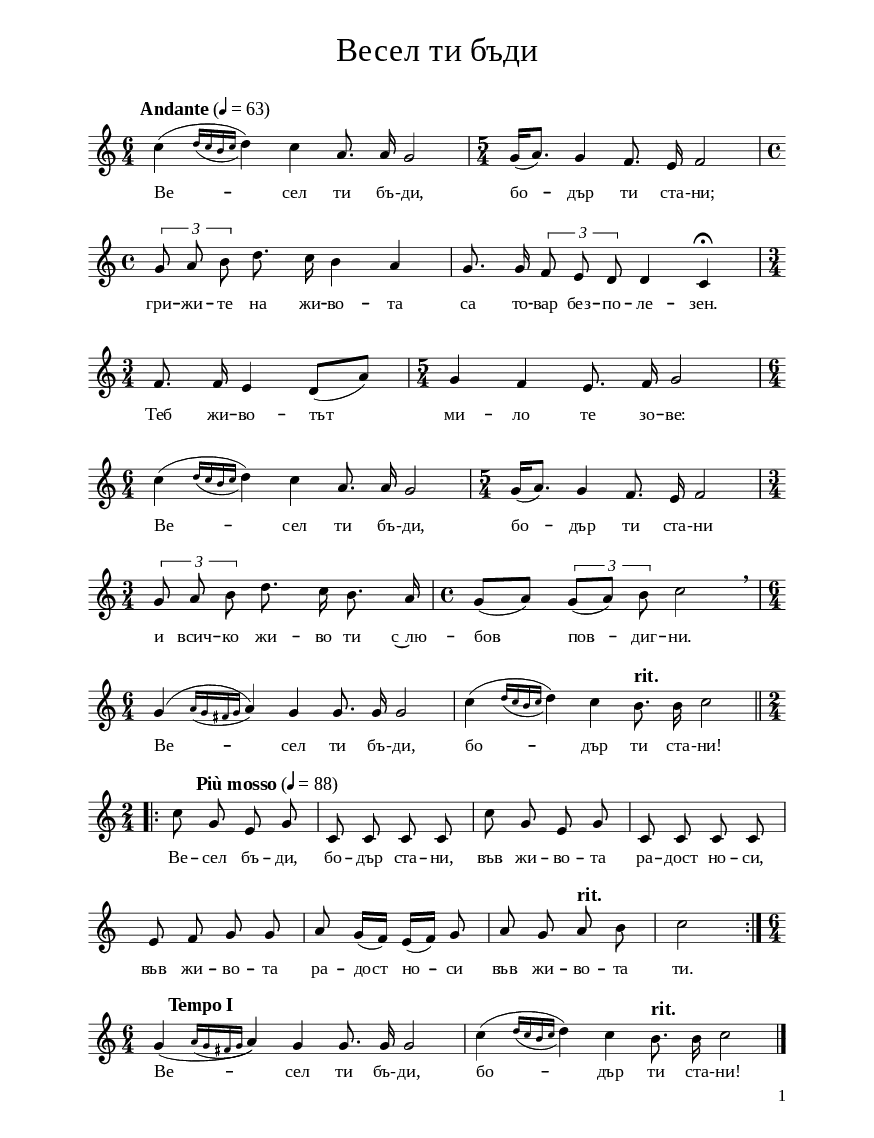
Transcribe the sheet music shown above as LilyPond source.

\version "2.24.3"

% include paper part and global functions
\include "include/globals.ily"

\bookpart {
  \label #'ref096
  \tocItem \markup "Весел ти бъди"
  \paper {
    print-all-headers = ##t
    print-page-number = ##t
    print-first-page-number = ##t

    % put page numbers on the bottom
    oddHeaderMarkup = \markup ""
    evenHeaderMarkup = \markup ""
    oddFooterMarkup = \markup
    \fill-line {
      ""
      \if \should-print-page-number \fromproperty #'page:page-number-string
    }
    evenFooterMarkup = \markup
    \fill-line {
      \if \should-print-page-number \fromproperty #'page:page-number-string
      ""
    }

    left-margin = 1.5\cm
    right-margin = 1.5\cm
    top-margin = 1.6\cm
    bottom-margin = 1.2\cm
    ragged-bottom = ##t % do not spread the staves to fill the whole vertical space

    % change distance between staves
    system-system-spacing =
    #'((basic-distance . 11)
       (minimum-distance . 6)
       (padding . 1)
       (stretchability . 12))
  }
  \score {
    \include "include/score-layout.ily"


    \new Voice \absolute  {
      \clef treble
      \key c \major
      \time 6/4
      \tempoFunc "Andante" 4 "63"

      %\override Score.NoteSpacing.stem-spacing-correction = #-2
      c''4 ( \acciaccatura { d''16 c'' b' c'' } d''4 ) c'' \autoBeamOff a'8. a'16 g'2 |\time 5/4 g'16[( a'8. )] g'4 f'8. e'16 f'2 | \time 4/4 \break

      \tuplet 3/2 {g'8 a' b'} d''8. c''16 b'4 a'4 | g'8. g'16 \tuplet 3/2 {f'8 e'8 d'8 } d'4 c'4\fermata | \time 3/4 \break

      f'8. f'16 e'4 d'8[(a'8)] | \time 5/4 g'4 f' e'8. f'16 g'2 | \time 6/4 \break


      c''4 ( \acciaccatura { d''16[ c'' b' c'' ]} d''4 ) c'' a'8. a'16 g'2 |\time 5/4 g'16[( a'8.)] \autoBeamOff  g'4 f'8.e'16 f'2 | \time 3/4 \break


      \tuplet 3/2 {g'8 a' b'} d''8. c''16 b'8. a'16 | \time 4/4 g'8[(a'8)] \tuplet 3/2 {g'8[(a'8)] b'8} c''2 \breathe | \time 6/4 \break

      \slurUp g'4(  \acciaccatura { a'16[g' fis' g']} a'4)  \slurNeutral g'4 g'8. g'16 g'2 | c''4( \acciaccatura { d''16[ c'' b' c'' ]} d''4) c''4 \tempo "rit." b'8. b'16 c''2 | \time 2/4 \break

      \bar ".|:-||"


      \tempoFunc   "            Più mosso" 4 "88"
      c''8 g' e' g' | c' c' c' c' | c'' g' e' g' | c' c' c' c' | \break

      e' f' g' g'  | a' g'16([f']) e'([f']) g'8 | a' g' \tempo "rit." a' b' | c''2 | \bar ":|." \time 6/4 \break

      \tempo "      Tempo I" g'4(  \acciaccatura { a'16[g' fis' g']} a'4) g'4 g'8. g'16 g'2 | c''4( \acciaccatura { d''16[ c'' b' c'' ]} d''4) c''4 \tempo "rit." b'8. b'16 c''2 | \bar "|."
    }

    \addlyrics {
      Ве -- сел ти бъ -- "-ди," бо -- дър ти ста -- "-ни;"
      гри  -- жи -- те на жи -- во -- та
      са то -- вар без -- по -- ле -- зен.
      Теб жи -- во -- тът ми -- ло те зо -- ве:
      Ве  -- сел ти бъ -- "-ди," бо -- дър ти ста -- "-ни"
      и всич -- ко жи -- во ти с~лю -- бов пов  -- диг -- ни.
      Ве -- сел ти бъ -- "-ди," бо -- дър ти ста -- "-ни!"
      Ве -- сел бъ -- ди, бо -- дър ста -- ни,
      във жи -- во -- та ра -- дост но -- си,
      във жи -- во -- та ра -- дост но -- си
      във жи -- во -- та ти.
      Ве -- сел ти "бъ-" -- ди, бо -- дър ти ста -- "-ни!"
    }

    \header {
      title = \titleFunc "Весел ти бъди" "Vesel ti bădi"
    }

    \midi{}

  } % score

} % bookpart
